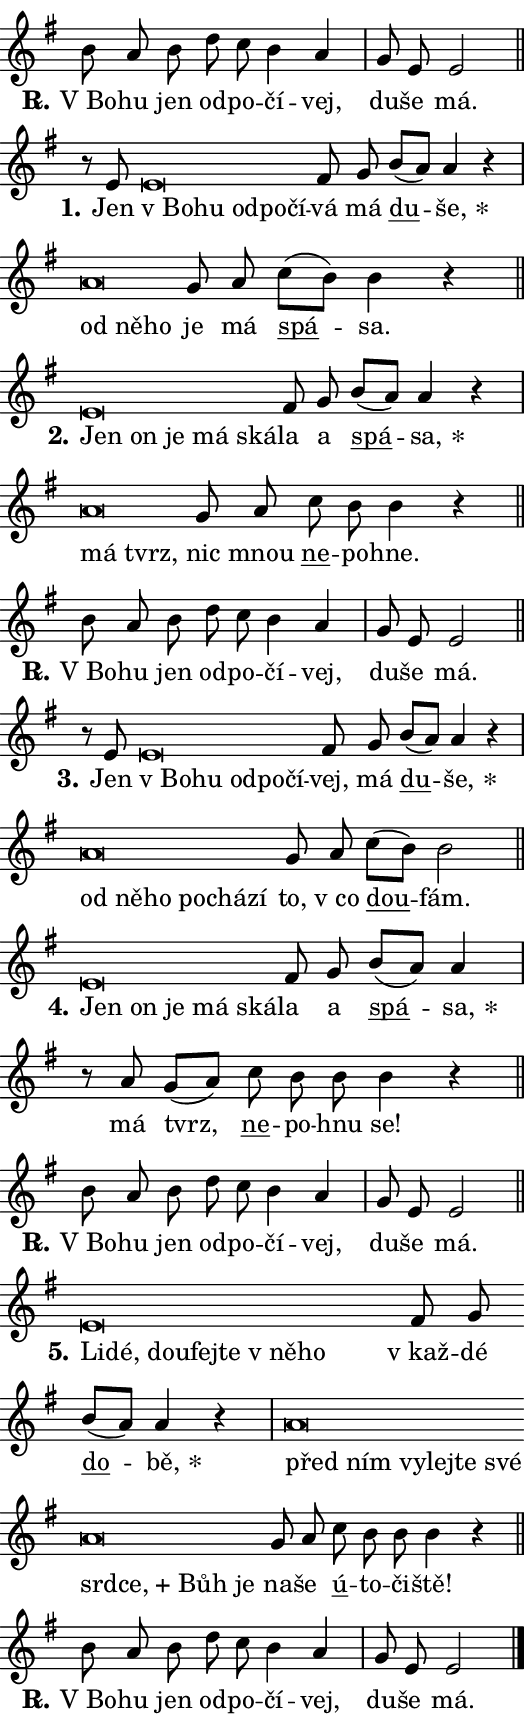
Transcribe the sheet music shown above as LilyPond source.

\version "2.24.0"
\header { tagline = "" }
\paper {
  indent = 0\cm
  top-margin = 0\cm
  right-margin = 0.13\cm % to fit lyric hyphens
  bottom-margin = 0\cm
  left-margin = 0\cm
  paper-width = 9\cm
  page-breaking = #ly:one-page-breaking
  system-system-spacing.basic-distance = #11
  score-system-spacing.basic-distance = #11
  ragged-last = ##f
}


%% Author: Thomas Morley
%% https://lists.gnu.org/archive/html/lilypond-user/2020-05/msg00002.html
#(define (line-position grob)
"Returns position of @var[grob} in current system:
   @code{'start}, if at first time-step
   @code{'end}, if at last time-step
   @code{'middle} otherwise
"
  (let* ((col (ly:item-get-column grob))
         (ln (ly:grob-object col 'left-neighbor))
         (rn (ly:grob-object col 'right-neighbor))
         (col-to-check-left (if (ly:grob? ln) ln col))
         (col-to-check-right (if (ly:grob? rn) rn col))
         (break-dir-left
           (and
             (ly:grob-property col-to-check-left 'non-musical #f)
             (ly:item-break-dir col-to-check-left)))
         (break-dir-right
           (and
             (ly:grob-property col-to-check-right 'non-musical #f)
             (ly:item-break-dir col-to-check-right))))
        (cond ((eqv? 1 break-dir-left) 'start)
              ((eqv? -1 break-dir-right) 'end)
              (else 'middle))))

#(define (tranparent-at-line-position vctor)
  (lambda (grob)
  "Relying on @code{line-position} select the relevant enry from @var{vctor}.
Used to determine transparency,"
    (case (line-position grob)
      ((end) (not (vector-ref vctor 0)))
      ((middle) (not (vector-ref vctor 1)))
      ((start) (not (vector-ref vctor 2))))))

noteHeadBreakVisibility =
#(define-music-function (break-visibility)(vector?)
"Makes @code{NoteHead}s transparent relying on @var{break-visibility}"
#{
  \override NoteHead.transparent =
    #(tranparent-at-line-position break-visibility)
#})

#(define delete-ledgers-for-transparent-note-heads
  (lambda (grob)
    "Reads whether a @code{NoteHead} is transparent.
If so this @code{NoteHead} is removed from @code{'note-heads} from
@var{grob}, which is supposed to be @code{LedgerLineSpanner}.
As a result ledgers are not printed for this @code{NoteHead}"
    (let* ((nhds-array (ly:grob-object grob 'note-heads))
           (nhds-list
             (if (ly:grob-array? nhds-array)
                 (ly:grob-array->list nhds-array)
                 '()))
           ;; Relies on the transparent-property being done before
           ;; Staff.LedgerLineSpanner.after-line-breaking is executed.
           ;; This is fragile ...
           (to-keep
             (remove
               (lambda (nhd)
                 (ly:grob-property nhd 'transparent #f))
               nhds-list)))
      ;; TODO find a better method to iterate over grob-arrays, similiar
      ;; to filter/remove etc for lists
      ;; For now rebuilt from scratch
      (set! (ly:grob-object grob 'note-heads)  '())
      (for-each
        (lambda (nhd)
          (ly:pointer-group-interface::add-grob grob 'note-heads nhd))
        to-keep))))

squashNotes = {
  \override NoteHead.X-extent = #'(-0.2 . 0.2)
  \override NoteHead.Y-extent = #'(-0.75 . 0)
  \override NoteHead.stencil =
    #(lambda (grob)
       (let ((pos (ly:grob-property grob 'staff-position)))
         (begin
           (if (< pos -7) (display "ERROR: Lower brevis then expected\n") (display ""))
           (if (<= pos -6) ly:text-interface::print ly:note-head::print))))
}
unSquashNotes = {
  \revert NoteHead.X-extent
  \revert NoteHead.Y-extent
  \revert NoteHead.stencil
}

hideNotes = \noteHeadBreakVisibility #begin-of-line-visible
unHideNotes = \noteHeadBreakVisibility #all-visible

% work-around for resetting accidentals
% https://lilypond.org/doc/v2.23/Documentation/notation/displaying-rhythms#unmetered-music
cadenzaMeasure = {
  \cadenzaOff
  \partial 1024 s1024
  \cadenzaOn
}

#(define-markup-command (accent layout props text) (markup?)
  "Underline accented syllable"
  (interpret-markup layout props
    #{\markup \override #'(offset . 4.3) \underline { #text }#}))

responsum = \markup \concat {
  "R" \hspace #-1.05 \path #0.1 #'((moveto 0 0.07) (lineto 0.9 0.8)) \hspace #0.05 "."
}

spaceSize = #0.6828661417322834 % exact space size for TeX Gyre Schola

\layout {
  \context {
    \Staff
    \remove "Time_signature_engraver"
    \override LedgerLineSpanner.after-line-breaking = #delete-ledgers-for-transparent-note-heads
  }
  \context {
    \Lyrics {
      \override LyricSpace.minimum-distance = \spaceSize
      \override LyricText.font-name = #"TeX Gyre Schola"
      \override LyricText.font-size = 1
      \override StanzaNumber.font-name = #"TeX Gyre Schola Bold"
      \override StanzaNumber.font-size = 1
    }
  }
  \context {
    \Score 
    \override NoteHead.text =
      #(lambda (grob) 
        (let ((pos (ly:grob-property grob 'staff-position)))
          #{\markup {
            \combine
              \halign #-0.55 \raise #(if (= pos -6) 0 0.5) \override #'(thickness . 2) \draw-line #'(3.2 . 0)
              \musicglyph "noteheads.sM1"
          }#}))
  }
}

% magnetic-lyrics.ily
%
%   written by
%     Jean Abou Samra <jean@abou-samra.fr>
%     Werner Lemberg <wl@gnu.org>
%
%   adapted by
%     Jiri Hon <jiri.hon@gmail.com>
%
% Version 2022-Apr-15

% https://www.mail-archive.com/lilypond-user@gnu.org/msg149350.html

#(define (Left_hyphen_pointer_engraver context)
   "Collect syllable-hyphen-syllable occurrences in lyrics and store
them in properties.  This engraver only looks to the left.  For
example, if the lyrics input is @code{foo -- bar}, it does the
following.

@itemize @bullet
@item
Set the @code{text} property of the @code{LyricHyphen} grob between
@q{foo} and @q{bar} to @code{foo}.

@item
Set the @code{left-hyphen} property of the @code{LyricText} grob with
text @q{foo} to the @code{LyricHyphen} grob between @q{foo} and
@q{bar}.
@end itemize

Use this auxiliary engraver in combination with the
@code{lyric-@/text::@/apply-@/magnetic-@/offset!} hook."
   (let ((hyphen #f)
         (text #f))
     (make-engraver
      (acknowledgers
       ((lyric-syllable-interface engraver grob source-engraver)
        (set! text grob)))
      (end-acknowledgers
       ((lyric-hyphen-interface engraver grob source-engraver)
        ;(when (not (grob::has-interface grob 'lyric-space-interface))
          (set! hyphen grob)));)
      ((stop-translation-timestep engraver)
       (when (and text hyphen)
         (ly:grob-set-object! text 'left-hyphen hyphen))
       (set! text #f)
       (set! hyphen #f)))))

#(define (lyric-text::apply-magnetic-offset! grob)
   "If the space between two syllables is less than the value in
property @code{LyricText@/.details@/.squash-threshold}, move the right
syllable to the left so that it gets concatenated with the left
syllable.

Use this function as a hook for
@code{LyricText@/.after-@/line-@/breaking} if the
@code{Left_@/hyphen_@/pointer_@/engraver} is active."
   (let ((hyphen (ly:grob-object grob 'left-hyphen #f)))
     (when hyphen
       (let ((left-text (ly:spanner-bound hyphen LEFT)))
         (when (grob::has-interface left-text 'lyric-syllable-interface)
           (let* ((common (ly:grob-common-refpoint grob left-text X))
                  (this-x-ext (ly:grob-extent grob common X))
                  (left-x-ext
                   (begin
                     ;; Trigger magnetism for left-text.
                     (ly:grob-property left-text 'after-line-breaking)
                     (ly:grob-extent left-text common X)))
                  ;; `delta` is the gap width between two syllables.
                  (delta (- (interval-start this-x-ext)
                            (interval-end left-x-ext)))
                  (details (ly:grob-property grob 'details))
                  (threshold (assoc-get 'squash-threshold details 0.2)))
             (when (< delta threshold)
               (let* (;; We have to manipulate the input text so that
                      ;; ligatures crossing syllable boundaries are not
                      ;; disabled.  For languages based on the Latin
                      ;; script this is essentially a beautification.
                      ;; However, for non-Western scripts it can be a
                      ;; necessity.
                      (lt (ly:grob-property left-text 'text))
                      (rt (ly:grob-property grob 'text))
                      (is-space (grob::has-interface hyphen 'lyric-space-interface))
                      (space (if is-space " " ""))
                      (extra-delta (if is-space spaceSize 0))
                      ;; Append new syllable.
                      (ltrt-space (if (and (string? lt) (string? rt))
                                (string-append lt space rt)
                                (make-concat-markup (list lt space rt))))
                      ;; Right-align `ltrt` to the right side.
                      (ltrt-space-markup (grob-interpret-markup
                               grob
                               (make-translate-markup
                                (cons (interval-length this-x-ext) 0)
                                (make-right-align-markup ltrt-space)))))
                 (begin
                   ;; Don't print `left-text`.
                   (ly:grob-set-property! left-text 'stencil #f)
                   ;; Set text and stencil (which holds all collected
                   ;; syllables so far) and shift it to the left.
                   (ly:grob-set-property! grob 'text ltrt-space)
                   (ly:grob-set-property! grob 'stencil ltrt-space-markup)
                   (ly:grob-translate-axis! grob (- (- delta extra-delta)) X))))))))))


#(define (lyric-hyphen::displace-bounds-first grob)
   ;; Make very sure this callback isn't triggered too early.
   (let ((left (ly:spanner-bound grob LEFT))
         (right (ly:spanner-bound grob RIGHT)))
     (ly:grob-property left 'after-line-breaking)
     (ly:grob-property right 'after-line-breaking)
     (ly:lyric-hyphen::print grob)))

squashThreshold = #0.4

\layout {
  \context {
    \Lyrics
    \consists #Left_hyphen_pointer_engraver
    \override LyricText.after-line-breaking =
      #lyric-text::apply-magnetic-offset!
    \override LyricHyphen.stencil = #lyric-hyphen::displace-bounds-first
    \override LyricText.details.squash-threshold = \squashThreshold
    \override LyricHyphen.minimum-distance = 0
    \override LyricHyphen.minimum-length = \squashThreshold
  }
}

squashText = \override LyricText.details.squash-threshold = 9999
unSquashText = \override LyricText.details.squash-threshold = \squashThreshold

leftText = \override LyricText.self-alignment-X = #LEFT
unLeftText = \revert LyricText.self-alignment-X

starOffset = #(lambda (grob) 
                (let ((x_offset (ly:self-alignment-interface::aligned-on-x-parent grob)))
                  (if (= x_offset 0) 0 (+ x_offset 1.2))))

star = #(define-music-function (syllable)(string?)
"Append star separator at the end of a syllable"
#{
  \once \override LyricText.X-offset = #starOffset
  \lyricmode { \markup {
    #syllable
    \override #'((font-name . "TeX Gyre Schola Bold")) \hspace #0.2 \lower #0.65 \larger "*"
  } }
#})

starAccent = #(define-music-function (syllable)(string?)
"Append star separator at the end of a syllable and make accent"
#{
  \once \override LyricText.X-offset = #starOffset
  \lyricmode { \markup {
    \accent #syllable
    \override #'((font-name . "TeX Gyre Schola Bold")) \hspace #0.2 \lower #0.65 \larger "*"
  } }
#})

breath = #(define-music-function (syllable)(string?)
"Append breathing indicator at the end of a syllable"
#{
  \lyricmode { \markup { #syllable "+" } }
#})

optionalBreath = #(define-music-function (syllable)(string?)
"Append optional breathing indicator at the end of a syllable"
#{
  \lyricmode { \markup { #syllable "(+)" } }
#})


\score {
    <<
        \new Voice = "melody" { \cadenzaOn \key g \major \relative { b'8 a b d c b4 a \cadenzaMeasure \bar "|" g8 e e2 \cadenzaMeasure \bar "||" \break } }
        \new Lyrics \lyricsto "melody" { \lyricmode { \set stanza = \responsum
"V Bo" -- hu jen od -- po -- čí -- vej, du -- še má. } }
    >>
    \layout {}
}

\score {
    <<
        \new Voice = "melody" { \cadenzaOn \key g \major \relative { r8 e'8 \squashNotes e\breve*1/16 \hideNotes \breve*1/16 \bar "" \breve*1/16 \bar "" \breve*1/16 \breve*1/16 \bar "" \unHideNotes \unSquashNotes fis8 g \bar "" b[( a)] a4 r \cadenzaMeasure \bar "|" \squashNotes a\breve*1/16 \hideNotes \breve*1/16 \breve*1/16 \bar "" \unHideNotes \unSquashNotes g8 a \bar "" c[( b)] b4 r \cadenzaMeasure \bar "||" \break } }
        \new Lyrics \lyricsto "melody" { \lyricmode { \set stanza = "1."
Jen \leftText "v Bo" -- \squashText hu od -- po -- čí -- \unLeftText \unSquashText vá má \markup \accent du -- \star še, \leftText od \squashText ně -- ho \unLeftText \unSquashText je má \markup \accent spá -- sa. } }
    >>
    \layout {}
}

\score {
    <<
        \new Voice = "melody" { \cadenzaOn \key g \major \relative { \squashNotes e'\breve*1/16 \hideNotes \breve*1/16 \bar "" \breve*1/16 \bar "" \breve*1/16 \breve*1/16 \bar "" \unHideNotes \unSquashNotes fis8 g \bar "" b[( a)] a4 r \cadenzaMeasure \bar "|" \squashNotes a\breve*1/16 \hideNotes \breve*1/16 \bar "" \unHideNotes \unSquashNotes g8 a \bar "" c b b4 r \cadenzaMeasure \bar "||" \break } }
        \new Lyrics \lyricsto "melody" { \lyricmode { \set stanza = "2."
\leftText Jen \squashText on je má ská -- \unLeftText \unSquashText la a \markup \accent spá -- \star sa, \leftText má \squashText tvrz, \unLeftText \unSquashText nic mnou \markup \accent ne -- po -- hne. } }
    >>
    \layout {}
}

\score {
    <<
        \new Voice = "melody" { \cadenzaOn \key g \major \relative { b'8 a b d c b4 a \cadenzaMeasure \bar "|" g8 e e2 \cadenzaMeasure \bar "||" \break } }
        \new Lyrics \lyricsto "melody" { \lyricmode { \set stanza = \responsum
"V Bo" -- hu jen od -- po -- čí -- vej, du -- še má. } }
    >>
    \layout {}
}

\score {
    <<
        \new Voice = "melody" { \cadenzaOn \key g \major \relative { r8 e'8 \squashNotes e\breve*1/16 \hideNotes \breve*1/16 \bar "" \breve*1/16 \bar "" \breve*1/16 \breve*1/16 \bar "" \unHideNotes \unSquashNotes fis8 g \bar "" b[( a)] a4 r \cadenzaMeasure \bar "|" \squashNotes a\breve*1/16 \hideNotes \breve*1/16 \bar "" \breve*1/16 \bar "" \breve*1/16 \bar "" \breve*1/16 \breve*1/16 \bar "" \unHideNotes \unSquashNotes g8 a \bar "" c[( b)] b2 \cadenzaMeasure \bar "||" \break } }
        \new Lyrics \lyricsto "melody" { \lyricmode { \set stanza = "3."
Jen \leftText "v Bo" -- \squashText hu od -- po -- čí -- \unLeftText \unSquashText vej, má \markup \accent du -- \star še, \leftText od \squashText ně -- ho po -- chá -- zí \unLeftText \unSquashText to, "v co" \markup \accent dou -- fám. } }
    >>
    \layout {}
}

\score {
    <<
        \new Voice = "melody" { \cadenzaOn \key g \major \relative { \squashNotes e'\breve*1/16 \hideNotes \breve*1/16 \bar "" \breve*1/16 \bar "" \breve*1/16 \breve*1/16 \bar "" \unHideNotes \unSquashNotes fis8 g \bar "" b[( a)] a4 \cadenzaMeasure \bar "|" r8 a g8[( a)] \bar "" c b b b4 r \cadenzaMeasure \bar "||" \break } }
        \new Lyrics \lyricsto "melody" { \lyricmode { \set stanza = "4."
\leftText Jen \squashText on je má ská -- \unLeftText \unSquashText la a \markup \accent spá -- \star sa, má tvrz, \markup \accent ne -- po -- hnu se! } }
    >>
    \layout {}
}

\score {
    <<
        \new Voice = "melody" { \cadenzaOn \key g \major \relative { b'8 a b d c b4 a \cadenzaMeasure \bar "|" g8 e e2 \cadenzaMeasure \bar "||" \break } }
        \new Lyrics \lyricsto "melody" { \lyricmode { \set stanza = \responsum
"V Bo" -- hu jen od -- po -- čí -- vej, du -- še má. } }
    >>
    \layout {}
}

\score {
    <<
        \new Voice = "melody" { \cadenzaOn \key g \major \relative { \squashNotes e'\breve*1/16 \hideNotes \breve*1/16 \bar "" \breve*1/16 \bar "" \breve*1/16 \bar "" \breve*1/16 \bar "" \breve*1/16 \breve*1/16 \bar "" \unHideNotes \unSquashNotes fis8 g \bar "" b[( a)] a4 r \cadenzaMeasure \bar "|" \squashNotes a\breve*1/16 \hideNotes \breve*1/16 \bar "" \breve*1/16 \bar "" \breve*1/16 \bar "" \breve*1/16 \bar "" \breve*1/16 \bar "" \breve*1/16 \bar "" \breve*1/16 \bar "" \breve*1/16 \breve*1/16 \bar "" \unHideNotes \unSquashNotes g8 a \bar "" c b b b4 r \cadenzaMeasure \bar "||" \break } }
        \new Lyrics \lyricsto "melody" { \lyricmode { \set stanza = "5."
\leftText Li -- \squashText dé, dou -- fej -- te "v ně" -- ho \unLeftText \unSquashText "v kaž" -- dé \markup \accent do -- \star bě, \leftText před \squashText ním vy -- lej -- te své srd -- \breath "ce," Bůh je \unLeftText \unSquashText na -- še \markup \accent ú -- to -- či -- ště! } }
    >>
    \layout {}
}

\score {
    <<
        \new Voice = "melody" { \cadenzaOn \key g \major \relative { b'8 a b d c b4 a \cadenzaMeasure \bar "|" g8 e e2 \cadenzaMeasure \bar "||" \break } \bar "|." }
        \new Lyrics \lyricsto "melody" { \lyricmode { \set stanza = \responsum
"V Bo" -- hu jen od -- po -- čí -- vej, du -- še má. } }
    >>
    \layout {}
}
